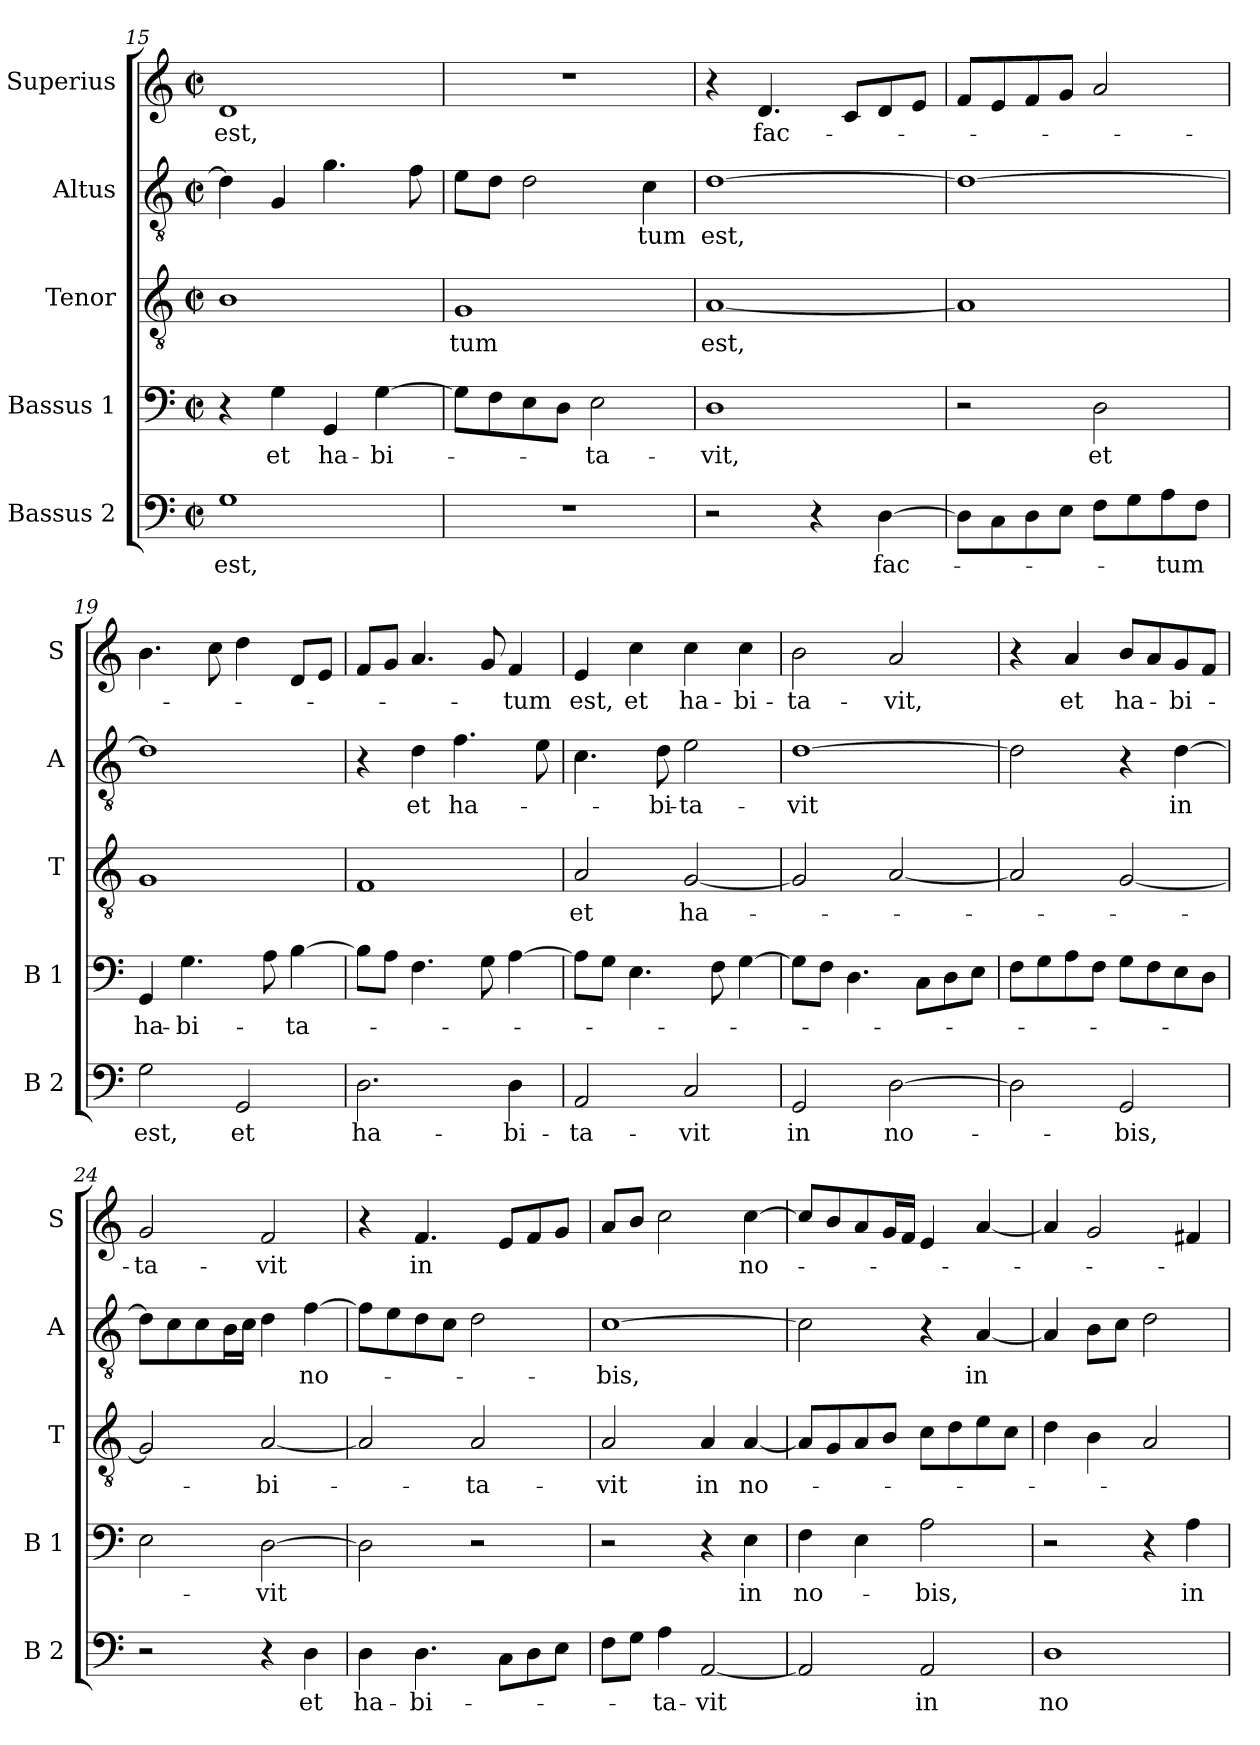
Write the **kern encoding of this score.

**kern	**text	**kern	**text	**kern	**text	**kern	**text	**kern	**text
*part5	*part5	*part4	*part4	*part3	*part3	*part2	*part2	*part1	*part1
*staff5	*staff5	*staff4	*staff4	*staff3	*staff3	*staff2	*staff2	*staff1	*staff1
*I"Bassus 2	*	*I"Bassus 1	*	*I"Tenor	*	*I"Altus	*	*I"Superius	*
*I'B 2	*	*I'B 1	*	*I'T	*	*I'A	*	*I'S	*
*clefF4	*	*clefF4	*	*clefGv2	*	*clefGv2	*	*clefG2	*
*k[]	*	*k[]	*	*k[]	*	*k[]	*	*k[]	*
*C:	*	*C:	*	*C:	*	*C:	*	*C:	*
*M2/2	*	*M2/2	*	*M2/2	*	*M2/2	*	*M2/2	*
*met(c|)	*	*met(c|)	*	*met(c|)	*	*met(c|)	*	*met(c|)	*
=15	=15	=15	=15	=15	=15	=15	=15	=15	=15
!	!LO:LY:b	!	!	!	!	!	!	!	!LO:LY:b
1G	est,	4r	.	1B	.	4d\]	.	1d	est,
!	!	!	!LO:LY:b	!	!	!	!	!	!
.	.	4G\	et	.	.	4G/	.	.	.
!	!	!	!LO:LY:b	!	!	!	!	!	!
.	.	4GG/	ha-	.	.	4.g\	.	.	.
!	!	!	!LO:LY:b	!	!	!	!	!	!
.	.	[4G\	-bi-	.	.	.	.	.	.
.	.	.	.	.	.	8f\	.	.	.
=16	=16	=16	=16	=16	=16	=16	=16	=16	=16
!	!	!	!	!	!LO:LY:b	!	!	!	!
1r	.	8G\L]	.	1G	-tum	8e\L	.	1r	.
.	.	8F\	.	.	.	8d\J	.	.	.
.	.	8E\	.	.	.	2d\	.	.	.
.	.	8D\J	.	.	.	.	.	.	.
!	!	!	!LO:LY:b	!	!	!	!	!	!
.	.	2E\	-ta-	.	.	.	.	.	.
!	!	!	!	!	!	!	!LO:LY:b	!	!
.	.	.	.	.	.	4c\	-tum	.	.
=17	=17	=17	=17	=17	=17	=17	=17	=17	=17
!	!	!	!LO:LY:b	!	!LO:LY:b	!	!LO:LY:b	!	!
2r	.	1D	-vit,	[1A	est,	[1d	est,	4r	.
!	!	!	!	!	!	!	!	!	!LO:LY:b
.	.	.	.	.	.	.	.	4.d/	fac-
4r	.	.	.	.	.	.	.	.	.
.	.	.	.	.	.	.	.	8c/L	.
!	!LO:LY:b	!	!	!	!	!	!	!	!
[4D\	fac-	.	.	.	.	.	.	8d/	.
.	.	.	.	.	.	.	.	8e/J	.
=18	=18	=18	=18	=18	=18	=18	=18	=18	=18
8D\L]	.	2r	.	1A]	.	1d_	.	8f/L	.
8C\	.	.	.	.	.	.	.	8e/	.
8D\	.	.	.	.	.	.	.	8f/	.
8E\J	.	.	.	.	.	.	.	8g/J	.
!	!	!	!LO:LY:b	!	!	!	!	!	!
8F\L	.	2D\	et	.	.	.	.	2a/	.
8G\	.	.	.	.	.	.	.	.	.
!	!LO:LY:b	!	!	!	!	!	!	!	!
8A\	-tum	.	.	.	.	.	.	.	.
8F\J	.	.	.	.	.	.	.	.	.
!!LO:PB:g=z
=19	=19	=19	=19	=19	=19	=19	=19	=19	=19
!	!LO:LY:b	!	!LO:LY:b	!	!	!	!	!	!
2G\	est,	4GG/	ha-	1G	.	1d]	.	4.b\	.
!	!	!	!LO:LY:b	!	!	!	!	!	!
.	.	4.G\	-bi-	.	.	.	.	.	.
.	.	.	.	.	.	.	.	8cc\	.
!	!LO:LY:b	!	!	!	!	!	!	!	!
2GG/	et	.	.	.	.	.	.	4dd\	.
.	.	8A\	.	.	.	.	.	.	.
!	!	!	!LO:LY:b	!	!	!	!	!	!
.	.	[4B\	-ta-	.	.	.	.	8d/L	.
.	.	.	.	.	.	.	.	8e/J	.
=20	=20	=20	=20	=20	=20	=20	=20	=20	=20
!	!LO:LY:b	!	!	!	!	!	!	!	!
2.D\	ha-	8B\L]	.	1F	.	4r	.	8f/L	.
.	.	8A\J	.	.	.	.	.	8g/J	.
!	!	!	!	!	!	!	!LO:LY:b	!	!
.	.	4.F\	.	.	.	4d\	et	4.a/	.
!	!	!	!	!	!	!	!LO:LY:b	!	!
.	.	.	.	.	.	4.f\	ha-	.	.
.	.	8G\	.	.	.	.	.	8g/	.
!	!LO:LY:b	!	!	!	!	!	!	!	!LO:LY:b
4D\	-bi-	[4A\	.	.	.	.	.	4f/	-tum
.	.	.	.	.	.	8e\	.	.	.
=21	=21	=21	=21	=21	=21	=21	=21	=21	=21
!	!LO:LY:b	!	!	!	!LO:LY:b	!	!	!	!LO:LY:b
2AA/	-ta-	8A\L]	.	2A/	et	4.c\	.	4e/	est,
.	.	8G\J	.	.	.	.	.	.	.
!	!	!	!	!	!	!	!	!	!LO:LY:b
.	.	4.E\	.	.	.	.	.	4cc\	et
!	!	!	!	!	!	!	!LO:LY:b	!	!
.	.	.	.	.	.	8d\	-bi-	.	.
!	!LO:LY:b	!	!	!	!LO:LY:b	!	!LO:LY:b	!	!LO:LY:b
2C/	-vit	.	.	[2G/	ha-	2e\	-ta-	4cc\	ha-
.	.	8F\	.	.	.	.	.	.	.
!	!	!	!	!	!	!	!	!	!LO:LY:b
.	.	[4G\	.	.	.	.	.	4cc\	-bi-
=22	=22	=22	=22	=22	=22	=22	=22	=22	=22
!	!LO:LY:b	!	!	!	!	!	!LO:LY:b	!	!LO:LY:b
2GG/	in	8G\L]	.	2G/]	.	[1d	-vit	2b\	-ta-
.	.	8F\J	.	.	.	.	.	.	.
.	.	4.D\	.	.	.	.	.	.	.
!	!LO:LY:b	!	!	!	!	!	!	!	!LO:LY:b
[2D\	no-	.	.	[2A/	.	.	.	2a/	-vit,
.	.	8C\L	.	.	.	.	.	.	.
.	.	8D\	.	.	.	.	.	.	.
.	.	8E\J	.	.	.	.	.	.	.
=23	=23	=23	=23	=23	=23	=23	=23	=23	=23
2D\]	.	8F\L	.	2A/]	.	2d\]	.	4r	.
.	.	8G\	.	.	.	.	.	.	.
!	!	!	!	!	!	!	!	!	!LO:LY:b
.	.	8A\	.	.	.	.	.	4a/	et
.	.	8F\J	.	.	.	.	.	.	.
!	!LO:LY:b	!	!	!	!	!	!	!	!LO:LY:b
2GG/	-bis,	8G\L	.	[2G/	.	4r	.	8b/L	ha-
.	.	8F\	.	.	.	.	.	8a/	.
!	!	!	!	!	!	!	!LO:LY:b	!	!LO:LY:b
.	.	8E\	.	.	.	[4d\	in	8g/	-bi-
.	.	8D\J	.	.	.	.	.	8f/J	.
=24	=24	=24	=24	=24	=24	=24	=24	=24	=24
!	!	!	!	!	!	!	!	!	!LO:LY:b
2r	.	2E\	.	2G/]	.	8d\L]	.	2g/	-ta-
.	.	.	.	.	.	8c\	.	.	.
.	.	.	.	.	.	8c\	.	.	.
.	.	.	.	.	.	16B\L	.	.	.
.	.	.	.	.	.	16c\JJ	.	.	.
!	!	!	!LO:LY:b	!	!LO:LY:b	!	!	!	!LO:LY:b
4r	.	[2D\	-vit	[2A/	-bi-	4d\	.	2f/	-vit
!	!LO:LY:b	!	!	!	!	!	!LO:LY:b	!	!
4D\	et	.	.	.	.	[4f\	no-	.	.
!!LO:LB:g=z
=25	=25	=25	=25	=25	=25	=25	=25	=25	=25
!	!LO:LY:b	!	!	!	!	!	!	!	!
4D\	ha-	2D\]	.	2A/]	.	8f\L]	.	4r	.
.	.	.	.	.	.	8e\	.	.	.
!	!LO:LY:b	!	!	!	!	!	!	!	!LO:LY:b
4.D\	-bi-	.	.	.	.	8d\	.	4.f/	in
.	.	.	.	.	.	8c\J	.	.	.
!	!	!	!	!	!LO:LY:b	!	!	!	!
.	.	2r	.	2A/	-ta-	2d\	.	.	.
8C\L	.	.	.	.	.	.	.	8e/L	.
8D\	.	.	.	.	.	.	.	8f/	.
8E\J	.	.	.	.	.	.	.	8g/J	.
=26	=26	=26	=26	=26	=26	=26	=26	=26	=26
!	!	!	!	!	!LO:LY:b	!	!LO:LY:b	!	!
8F\L	.	2r	.	2A/	-vit	[1c	-bis,	8a/L	.
8G\J	.	.	.	.	.	.	.	8b/J	.
!	!LO:LY:b	!	!	!	!	!	!	!	!
4A\	-ta-	.	.	.	.	.	.	2cc\	.
!	!LO:LY:b	!	!	!	!LO:LY:b	!	!	!	!
[2AA/	-vit	4r	.	4A/	in	.	.	.	.
!	!	!	!LO:LY:b	!	!LO:LY:b	!	!	!	!LO:LY:b
.	.	4E\	in	[4A/	no-	.	.	[4cc\	no-
=27	=27	=27	=27	=27	=27	=27	=27	=27	=27
!	!	!	!LO:LY:b	!	!	!	!	!	!
2AA/]	.	4F\	no-	8A/L]	.	2c\]	.	8cc/L]	.
.	.	.	.	8G/	.	.	.	8b/	.
.	.	4E\	.	8A/	.	.	.	8a/	.
.	.	.	.	8B/J	.	.	.	16g/L	.
.	.	.	.	.	.	.	.	16f/JJ	.
!	!LO:LY:b	!	!LO:LY:b	!	!	!	!	!	!
2AA/	in	2A\	-bis,	8c\L	.	4r	.	4e/	.
.	.	.	.	8d\	.	.	.	.	.
!	!	!	!	!	!	!	!LO:LY:b	!	!
.	.	.	.	8e\	.	[4A/	in	[4a/	.
.	.	.	.	8c\J	.	.	.	.	.
=28	=28	=28	=28	=28	=28	=28	=28	=28	=28
!	!LO:LY:b	!	!	!	!	!	!	!	!
1D	no-	2r	.	4d\	.	4A/]	.	4a/]	.
.	.	.	.	4B\	.	8B\L	.	2g/	.
.	.	.	.	.	.	8c\J	.	.	.
.	.	4r	.	2A/	.	2d\	.	.	.
!	!	!	!LO:LY:b	!	!	!	!	!	!
.	.	4A\	in	.	.	.	.	4f#X/	.
=	=	=	=	=	=	=	=	=	=
*-	*-	*-	*-	*-	*-	*-	*-	*-	*-
